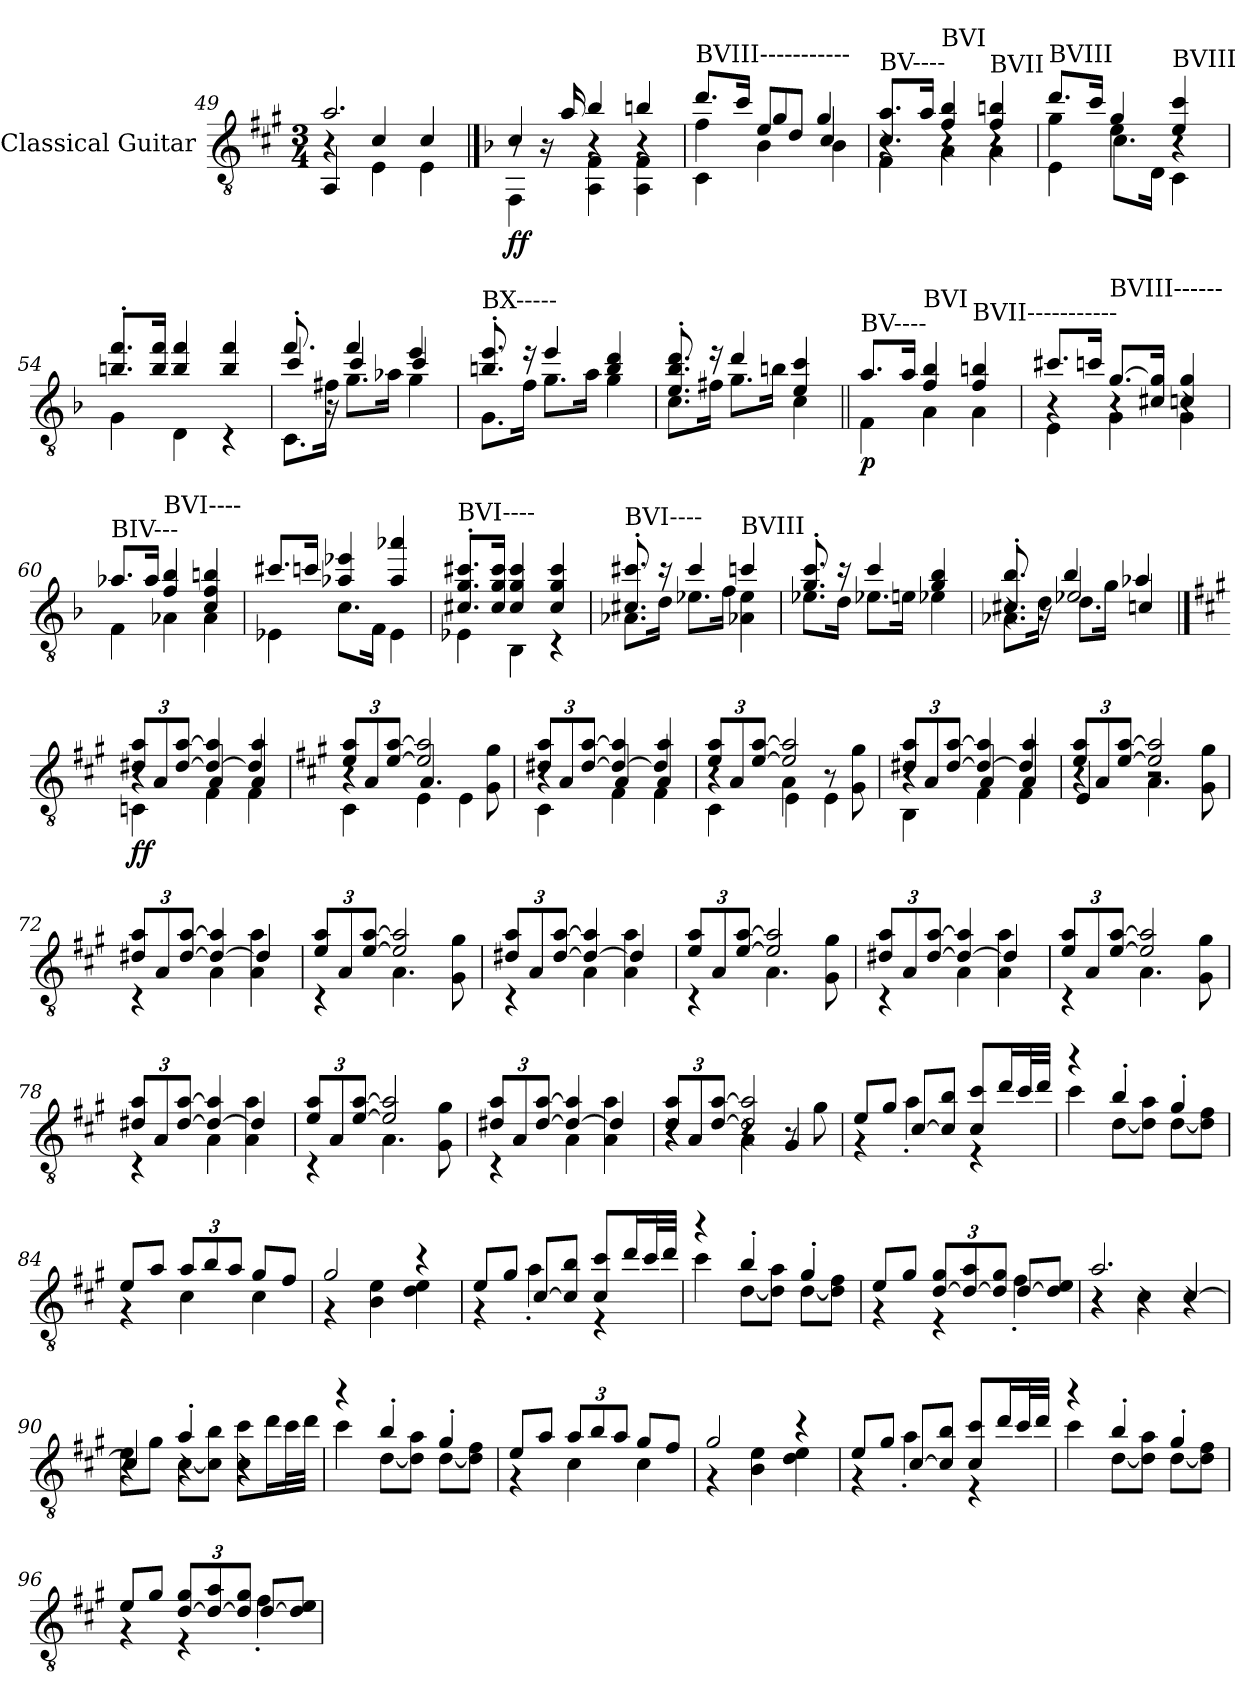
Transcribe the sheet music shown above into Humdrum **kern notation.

**kern	**dynam
*part1	*part1
*staff1	*staff1
*I"Classical Guitar	*
*I'Guit.	*
*clefGv2	*
*k[f#c#g#]	*
*M3/4	*
=49	=49
*^	*
*	*^	*
2.a/	4r	4AA/	.
.	4c#/	4E\	.
.	4c#/	4E\	.
==50	==50	==50	==50
*k[b-]	*	*	*
!	!	!	!LO:DY:b
8r	4c/	4FF\	ff
16r	.	.	.
16a/	.	.	.
4b-/	4r	4AA\ 4F\	.
4bn/	4r	4AA\ 4F\	.
!!LO:LB:g=z	!!	!!
=51	=51	=51	=51
!LO:TX:a:t=BVIII-----------	!	!	!
8.dd/L	4f\	4C\	.
16cc/Jk	.	.	.
8e/L	4g/	4B-\	.
8d/J	.	.	.
4c/	4g/	4B-\	.
=52	=52	=52	=52
!LO:TX:a:t=BV----	!	!	!
8.c/ 8.a/L	4r	4F\	.
16a/Jk	.	.	.
!LO:TX:a:t=BVI	!	!	!
4f/ 4b-/	4r	4A\	.
!LO:TX:a:t=BVII	!	!	!
4r	4f/ 4bn/	4A\	.
=53	=53	=53	=53
!LO:TX:a:t=BVIII	!	!	!
8.dd/L	4g\	4E\	.
16cc/Jk	.	.	.
4g/	4e\	8.c\L	.
.	.	16D\Jk	.
!LO:TX:a:t=BVIII	!	!	!
4e/ 4cc/	4r	4C\	.
*	*v	*v	*
=54	=54	=54
8.bn/' 8.ff/'L	4G\	.
16b/ 16ff/Jk	.	.
4b/ 4ff/	4D\	.
4b/ 4ff/	4r	.
=55	=55	=55
*	*^	*
8.ff'/	4cc/	8.C\L	.
16r	.	16f#X\Jk	.
4ff/	4cc/	8.g\L	.
.	.	16a-X\Jk	.
4ee/	4cc/	4g\	.
!!LO:LB:g=z	!!	!!
=56	=56	=56	=56
!LO:TX:a:t=BX-----	!	!	!
*	*v	*v	*
8.bn/' 8.ee/'	8.G\L	.
16r	16f\Jk	.
4ee/	8.g\L	.
.	16a\Jk	.
4b/ 4dd/	4g\	.
=57	=57	=57
8.e/' 8.b-/' 8.dd/'	8.c\L	.
16r	16f#X\Jk	.
4dd/	8.g\L	.
.	16bn\Jk	.
4e/ 4cc/	4c\	.
=58||	=58||	=58||
!LO:TX:a:t=BV----	!	!
!	!	!LO:DY:b
8.a/L	4F\	p
16a/Jk	.	.
!LO:TX:a:t=BVI	!	!
4f/ 4b-/	4A\	.
!LO:TX:a:t=BVII-----------	!	!
4f/ 4bn/	4A\	.
=59	=59	=59
*	*^	*
8.cc#X/L	4r	4E\	.
16ccn/Jk	.	.	.
!LO:TX:a:t=BVIII------	!	!	!
[8.g/L	4r	4G\	.
16c#X/ 16g/]Jk	.	.	.
4cn/ 4g/	4r	4G\	.
=60	=60	=60	=60
!LO:TX:a:t=BIV---	!	!	!
*	*v	*v	*
8.a-X/L	4F\	.
16a-/Jk	.	.
!LO:TX:a:t=BVI----	!	!
4f/ 4b-/	4A-X\	.
4c/ 4f/ 4bn/	4A-\	.
!!LO:LB:g=z	!!
=61	=61	=61
8.cc#X/L	4E-X\	.
16ccn/Jk	.	.
4a-X/ 4ee-X/	8.c\L	.
.	16F\Jk	.
4a-/ 4aa-X/	4E-\	.
=62	=62	=62
!LO:TX:a:t=BVI----	!	!
8.c#X/' 8.g/' 8.cc#X/'L	4E-X\	.
16c#/ 16g/ 16cc#/Jk	.	.
4c#/ 4g/ 4cc#/	4BB-\	.
4c#/ 4g/ 4cc#/	4r	.
=63	=63	=63
!LO:TX:a:t=BVI----	!	!
8.c#X/' 8.cc#X/'	8.A-X\L	.
16r	16d\Jk	.
4cc#/	8.e-X\L	.
.	16f\Jk	.
!LO:TX:a:t=BVIII	!	!
4ccn/	4A-X\ 4e-\	.
=64	=64	=64
8.g/' 8.cc/'	8.e-X\L	.
16r	16d\Jk	.
4cc/	8.e-X\L	.
.	16en\Jk	.
4g/ 4b-/	4e-X\	.
!!LO:LB:g=z	!!
=65	=65	=65
*	*^	*
8.c#X/' 8.b-/'	4r	8.A-X\L	.
16r	.	16d\Jk	.
4b-/	2e-X/	8.d\L	.
.	.	16g\Jk	.
4cn/	.	4a-X/	.
==66	==66	==66	==66
*k[f#c#g#]	*	*	*
*Xbrackettup	*	*	*
!	!	!	!LO:DY:b
12d#X/ 12a/L	4r	4Cn\	ff
12A/	.	.	.
[12d#/ [12a/J	.	.	.
4d#/_ 4a/]	4A/	4F#\	.
4d#/]	4A/ 4a/	4F#\	.
=67	=67	=67	=67
*k[f#c#g#]	*	*	*
12e/ 12a/L	4r	4C#\	.
12A/	.	.	.
[12e/ [12a/J	.	.	.
2e/] 2a/]	4.A/	4E\	.
.	.	4E\	.
.	8G#\ 8g#\	.	.
=68	=68	=68	=68
12d#X/ 12a/L	4r	4C#\	.
12A/	.	.	.
[12d#/ [12a/J	.	.	.
4d#/_ 4a/]	4A/	4F#\	.
4d#/]	4A/ 4a/	4F#\	.
=69	=69	=69	=69
12e/ 12a/L	4r	4C#\	.
12A/	.	.	.
[12e/ [12a/J	.	.	.
2e/] 2a/]	4A\	4E\	.
.	8r	4E\	.
.	8G#\ 8g#\	.	.
!!LO:LB:g=z	!!	!!
=70	=70	=70	=70
12d#X/ 12a/L	4r	4BB\	.
12A/	.	.	.
[12d#/ [12a/J	.	.	.
4d#/_ 4a/]	4A/	4F#\	.
4d#/]	4A/ 4a/	4F#\	.
=71	=71	=71	=71
12e/ 12a/L	4r	4E/	.
12A/	.	.	.
[12e/ [12a/J	.	.	.
2e/] 2a/]	4.A\	2r	.
.	8G#\ 8g#\	.	.
*	*v	*v	*
=72	=72	=72
12d#X/ 12a/L	4r	.
12A/	.	.
[12d#/ [12a/J	.	.
4d#/_ 4a/]	4A\	.
4d#/]	4A\ 4a\	.
=73	=73	=73
12e/ 12a/L	4r	.
12A/	.	.
[12e/ [12a/J	.	.
2e/] 2a/]	4.A\	.
.	8G#\ 8g#\	.
=74	=74	=74
12d#X/ 12a/L	4r	.
12A/	.	.
[12d#/ [12a/J	.	.
4d#/_ 4a/]	4A\	.
4d#/]	4A\ 4a\	.
=75	=75	=75
12e/ 12a/L	4r	.
12A/	.	.
[12e/ [12a/J	.	.
2e/] 2a/]	4.A\	.
.	8G#\ 8g#\	.
!!LO:PB:g=z	!!
=76	=76	=76
12d#X/ 12a/L	4r	.
12A/	.	.
[12d#/ [12a/J	.	.
4d#/_ 4a/]	4A\	.
4d#/]	4A\ 4a\	.
=77	=77	=77
12e/ 12a/L	4r	.
12A/	.	.
[12e/ [12a/J	.	.
2e/] 2a/]	4.A\	.
.	8G#\ 8g#\	.
=78	=78	=78
12d#X/ 12a/L	4r	.
12A/	.	.
[12d#/ [12a/J	.	.
4d#/_ 4a/]	4A\	.
4d#/]	4A\ 4a\	.
=79	=79	=79
12e/ 12a/L	4r	.
12A/	.	.
[12e/ [12a/J	.	.
2e/] 2a/]	4.A\	.
.	8G#\ 8g#\	.
=80	=80	=80
12d#X/ 12a/L	4r	.
12A/	.	.
[12d#/ [12a/J	.	.
4d#/_ 4a/]	4A\	.
4d#/]	4A\ 4a\	.
=81	=81	=81
*	*^	*
12d/ 12a/L	4r	4r	.
12A/	.	.	.
[12d/ [12a/J	.	.	.
2d/] 2a/]	4A\	4r	.
.	8r	4G#/	.
.	8g#\	.	.
*	*v	*v	*
!!LO:LB:g=z
=82	=82	=82
8e/L	4r	.
8g#/J	.	.
[8c#/L	4a'\	.
8c#/] 8b/J	.	.
8c#/ 8cc#/L	4r	.
16dd/L	.	.
32cc#/L	.	.
32dd/JJJ	.	.
=83	=83	=83
4r	4cc#\	.
4b'/	[8d\L	.
.	8d\] 8a\J	.
4g#'/	[8d\L	.
.	8d\] 8f#\J	.
=84	=84	=84
8e/L	4r	.
8a/J	.	.
12a/L	4c#\	.
12b/	.	.
12a/J	.	.
8g#/L	4c#\	.
8f#/J	.	.
=85	=85	=85
2g#/	4r	.
.	4B\ 4e\	.
4r	4d\ 4e\	.
!!LO:LB:g=z	!!
=86	=86	=86
8e/L	4r	.
8g#/J	.	.
[8c#/L	4a'\	.
8c#/] 8b/J	.	.
8c#/ 8cc#/L	4r	.
16dd/L	.	.
32cc#/L	.	.
32dd/JJJ	.	.
=87	=87	=87
4r	4cc#\	.
4b'/	[8d\L	.
.	8d\] 8a\J	.
4g#'/	[8d\L	.
.	8d\] 8f#\J	.
=88	=88	=88
8e/L	4r	.
8g#/J	.	.
[12d/ 12g#/L	4r	.
12d/_ 12a/	.	.
12d/] 12g#/J	.	.
[8d/L	4f#'\	.
8d/] 8e/J	.	.
=89	=89	=89
*	*^	*
2.a/	4r	4r	.
.	4c#\	4r	.
.	4r	[4c#/	.
!!LO:LB:g=z	!!	!!
=90	=90	=90	=90
4r	8e\L	4c#/]	.
.	8g#\J	.	.
4a'/	[8c#\L	4r	.
.	8c#\] 8b\J	.	.
4r	8c#\ 8cc#\L	4r	.
.	16dd\L	.	.
.	32cc#\L	.	.
.	32dd\JJJ	.	.
*	*v	*v	*
=91	=91	=91
4r	4cc#\	.
4b'/	[8d\L	.
.	8d\] 8a\J	.
4g#'/	[8d\L	.
.	8d\] 8f#\J	.
=92	=92	=92
8e/L	4r	.
8a/J	.	.
12a/L	4c#\	.
12b/	.	.
12a/J	.	.
8g#/L	4c#\	.
8f#/J	.	.
=93	=93	=93
2g#/	4r	.
.	4B\ 4e\	.
4r	4d\ 4e\	.
!!LO:LB:g=z	!!
=94	=94	=94
8e/L	4r	.
8g#/J	.	.
[8c#/L	4a'\	.
8c#/] 8b/J	.	.
8c#/ 8cc#/L	4r	.
16dd/L	.	.
32cc#/L	.	.
32dd/JJJ	.	.
=95	=95	=95
4r	4cc#\	.
4b'/	[8d\L	.
.	8d\] 8a\J	.
4g#'/	[8d\L	.
.	8d\] 8f#\J	.
=96	=96	=96
8e/L	4r	.
8g#/J	.	.
[12d/ 12g#/L	4r	.
12d/_ 12a/	.	.
12d/] 12g#/J	.	.
[8d/L	4f#'\	.
8d/] 8e/J	.	.
*v	*v	*
=	=
*-	*-
